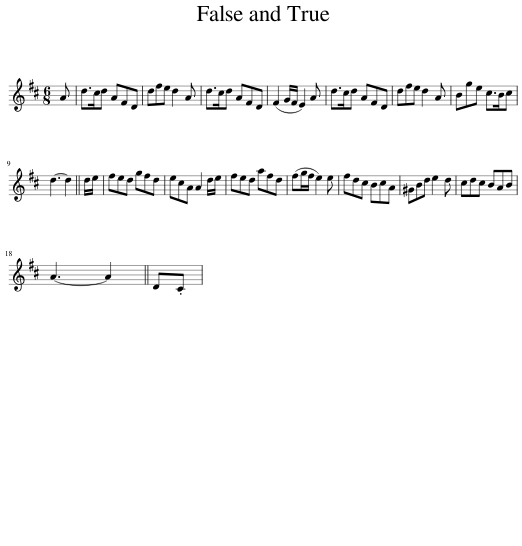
X:1
L:1/8
M:6/8
I:linebreak $
K:D
V:1 treble
V:1
 A | d>cd AFD | dfe d2 A | d>cd AFD | (F2 G/F/ E2) A | %5
 d>cd AFD | dfe d2 A | Bge c>Bc |$ d3- d2 || d/e/ | %10
 fed gfd | ecA A2 d/e/ | fed afd | (fg/f/ e2) e | fdc BcA | %15
 ^GBd e2 d | cdc BAB |$ A3- A2 || D.C | %19
